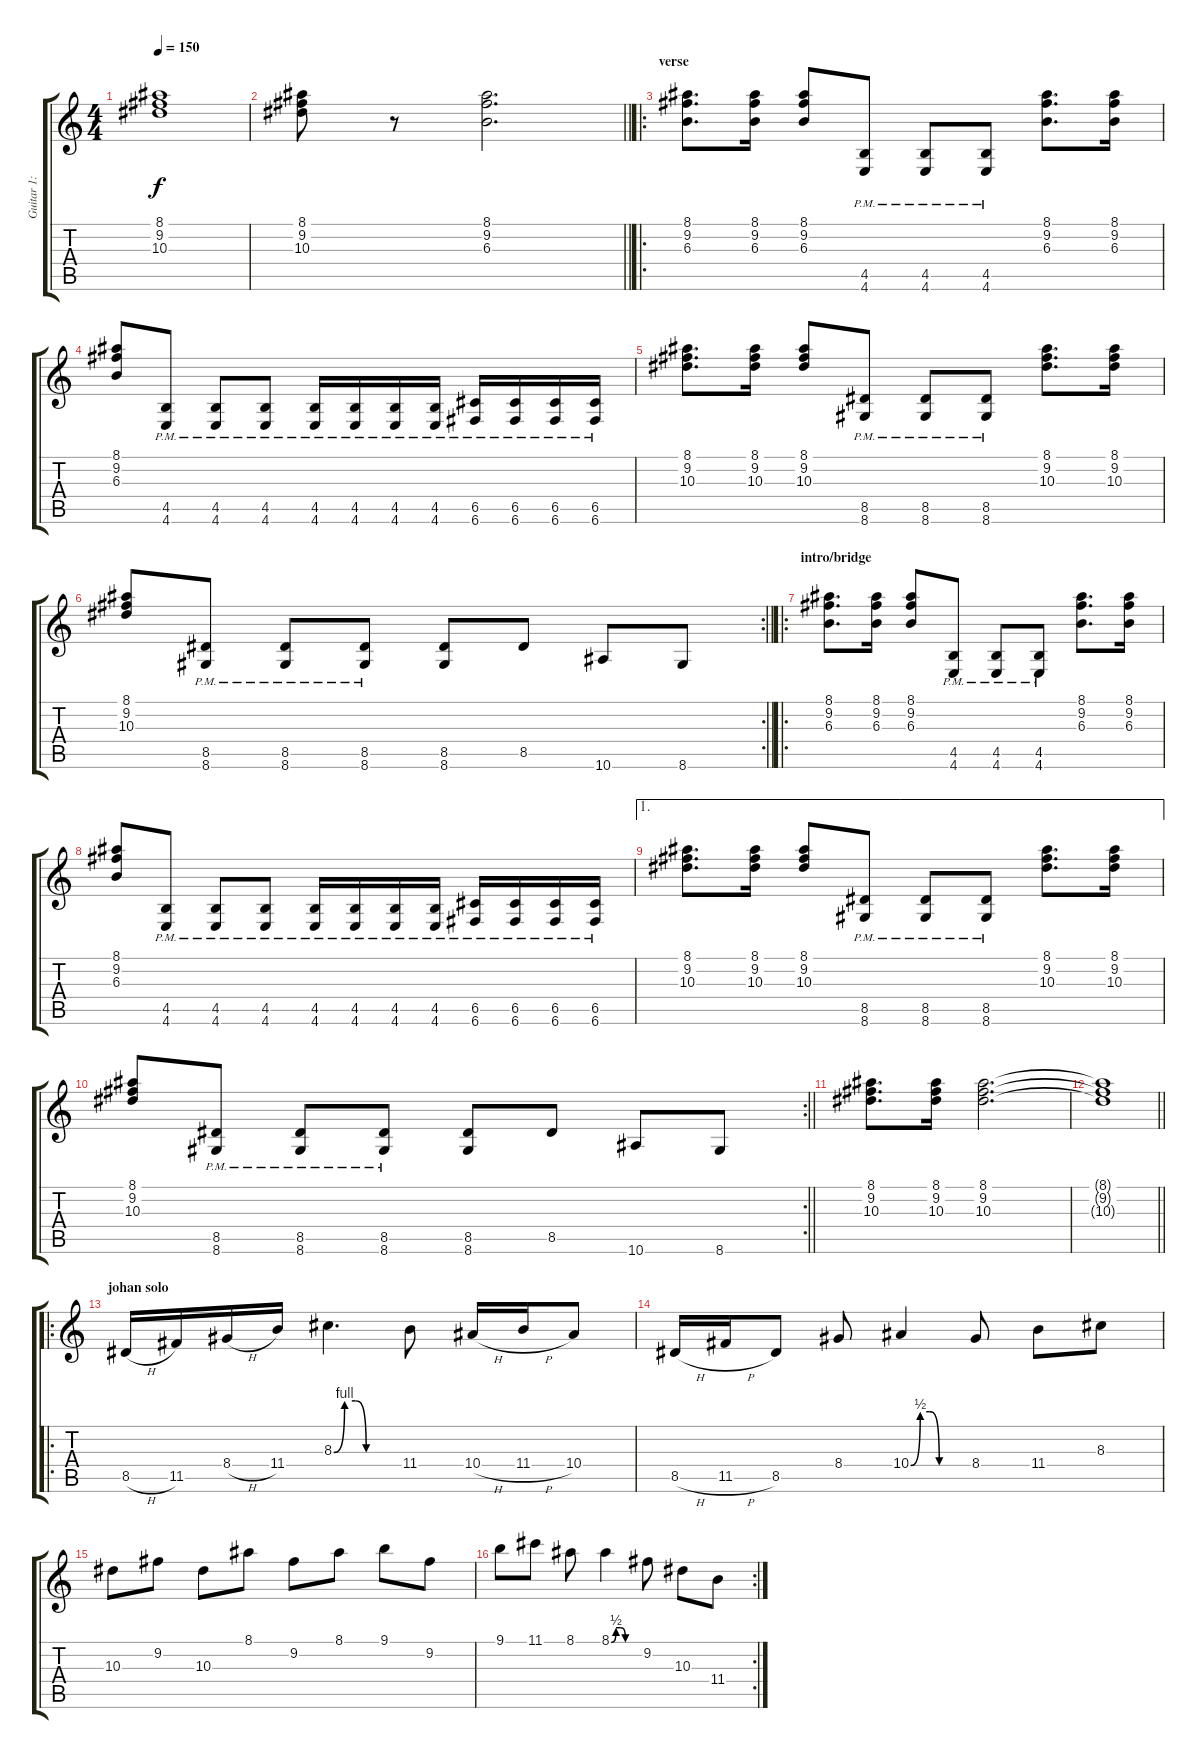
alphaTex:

\track ("Guitar 1: Johan" "Guitar 1: ") {instrument overdrivenguitar}
\staff {score tabs}
\tuning (D4 A3 F3 C3 G2 C2) {hide}
\ts (4 4)
\tempo 150
\clef g2
\ks c
(8.1 9.2 10.3).1{dy f} |
\barLineRight lightlight
(8.1 9.2 10.3).8 r.8{volume 0} (8.1 9.2 6.3).2{d volume 11} |
\ro
\section ("" "verse")
(8.1 9.2 6.3).8{d volume 15} (8.1 9.2 6.3).16 (8.1 9.2 6.3).8 (4.5{pm} 4.6).8 (4.5{pm} 4.6).8 (4.5{pm} 4.6).8 (8.1 9.2 6.3).8{d} (8.1 9.2 6.3).16 |
(8.1 9.2 6.3).8 (4.5{pm} 4.6).8 (4.5{pm} 4.6).8 (4.5{pm} 4.6).8 (4.5{pm} 4.6).16 (4.5{pm} 4.6).16 (4.5{pm} 4.6).16 (4.5{pm} 4.6).16 (6.5{pm} 6.6).16 (6.5{pm} 6.6).16 (6.5{pm} 6.6).16 (6.5{pm} 6.6).16 |
(8.1 9.2 10.3).8{d} (8.1 9.2 10.3).16 (8.1 9.2 10.3).8 (8.5{pm} 8.6).8 (8.5{pm} 8.6).8 (8.5{pm} 8.6).8 (8.1 9.2 10.3).8{d} (8.1 9.2 10.3).16 |
\rc 2
\barLineRight lightlight
(8.1 9.2 10.3).8 (8.5{pm} 8.6).8 (8.5{pm} 8.6).8 (8.5{pm} 8.6).8 (8.5 8.6).8 8.5.8 10.6.8 8.6.8 |
\ro
\section ("" "intro/bridge")
(8.1 9.2 6.3).8{d} (8.1 9.2 6.3).16 (8.1 9.2 6.3).8 (4.5{pm} 4.6).8 (4.5{pm} 4.6).8 (4.5{pm} 4.6).8 (8.1 9.2 6.3).8{d} (8.1 9.2 6.3).16 |
(8.1 9.2 6.3).8 (4.5{pm} 4.6).8 (4.5{pm} 4.6).8 (4.5{pm} 4.6).8 (4.5{pm} 4.6).16 (4.5{pm} 4.6).16 (4.5{pm} 4.6).16 (4.5{pm} 4.6).16 (6.5{pm} 6.6).16 (6.5{pm} 6.6).16 (6.5{pm} 6.6).16 (6.5{pm} 6.6).16 |
\ae 1
(8.1 9.2 10.3).8{d} (8.1 9.2 10.3).16 (8.1 9.2 10.3).8 (8.5{pm} 8.6).8 (8.5{pm} 8.6).8 (8.5{pm} 8.6).8 (8.1 9.2 10.3).8{d} (8.1 9.2 10.3).16 |
\rc 2
\barLineRight lightlight
(8.1 9.2 10.3).8 (8.5{pm} 8.6).8 (8.5{pm} 8.6).8 (8.5{pm} 8.6).8 (8.5 8.6).8 8.5.8 10.6.8 8.6.8 |
(8.1 9.2 10.3).8{d} (8.1 9.2 10.3).16 (8.1 9.2 10.3).2{d} |
\barLineRight lightlight
(8.1{t} 9.2{t} 10.3{t}).1 |
\ro
\section ("" "johan solo")
8.5{h}.16{volume 16} 11.5.16 8.4{h}.16 11.4.16 8.3{be (custom 0 0 10 4 20 4 30 0 60 0)}.4{d} 11.4.8 10.4{h}.16 11.4{h}.16 10.4.8 |
8.5{h}.16 11.5{h}.16 8.5.8 8.4.8 10.4{be (custom 0 0 10 2 20 2 30 0 60 0)}.4 8.4.8 11.4.8 8.3.8 |
10.3.8 9.2.8 10.3.8 8.1.8 9.2.8 8.1.8 9.1.8 9.2.8 |
\rc 2
9.1.8 11.1.8 8.1.8 8.1{be (custom 0 0 10 2 20 2 30 0 60 0)}.4 9.2.8 10.3.8 11.4.8
